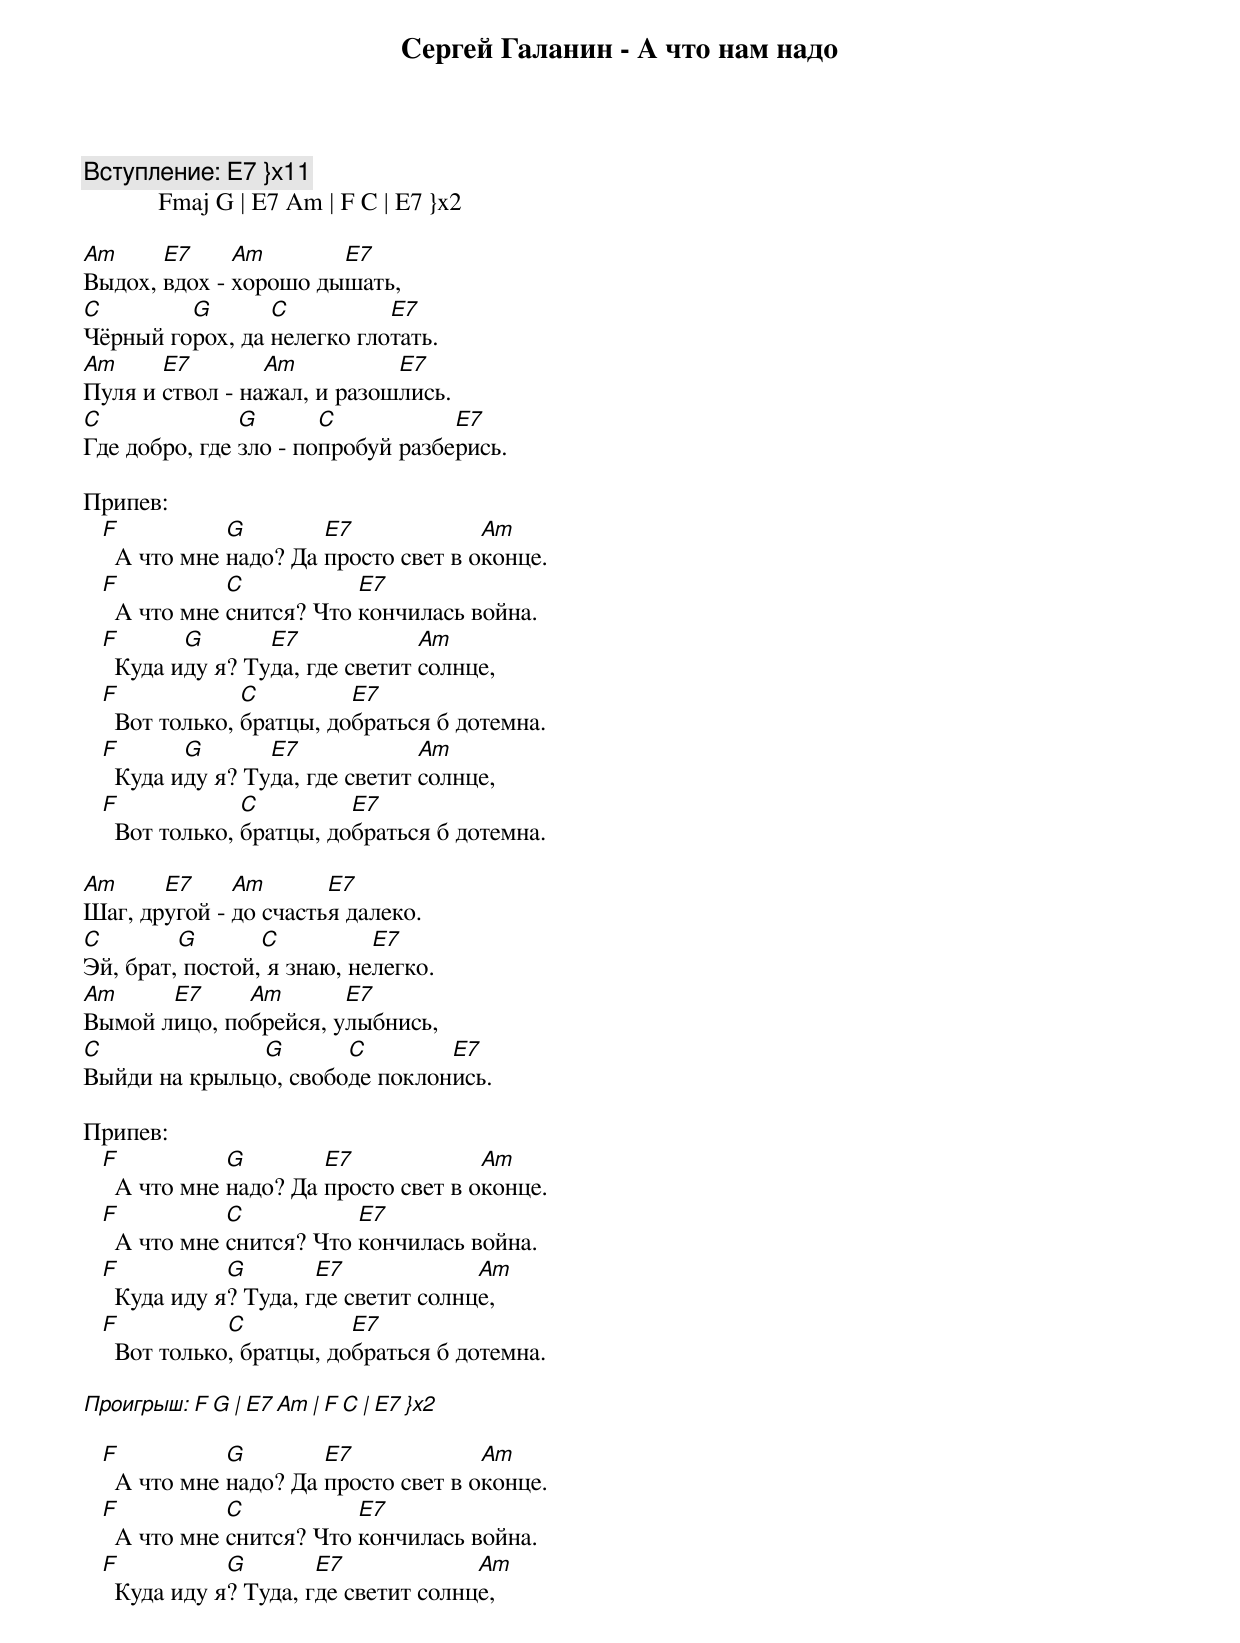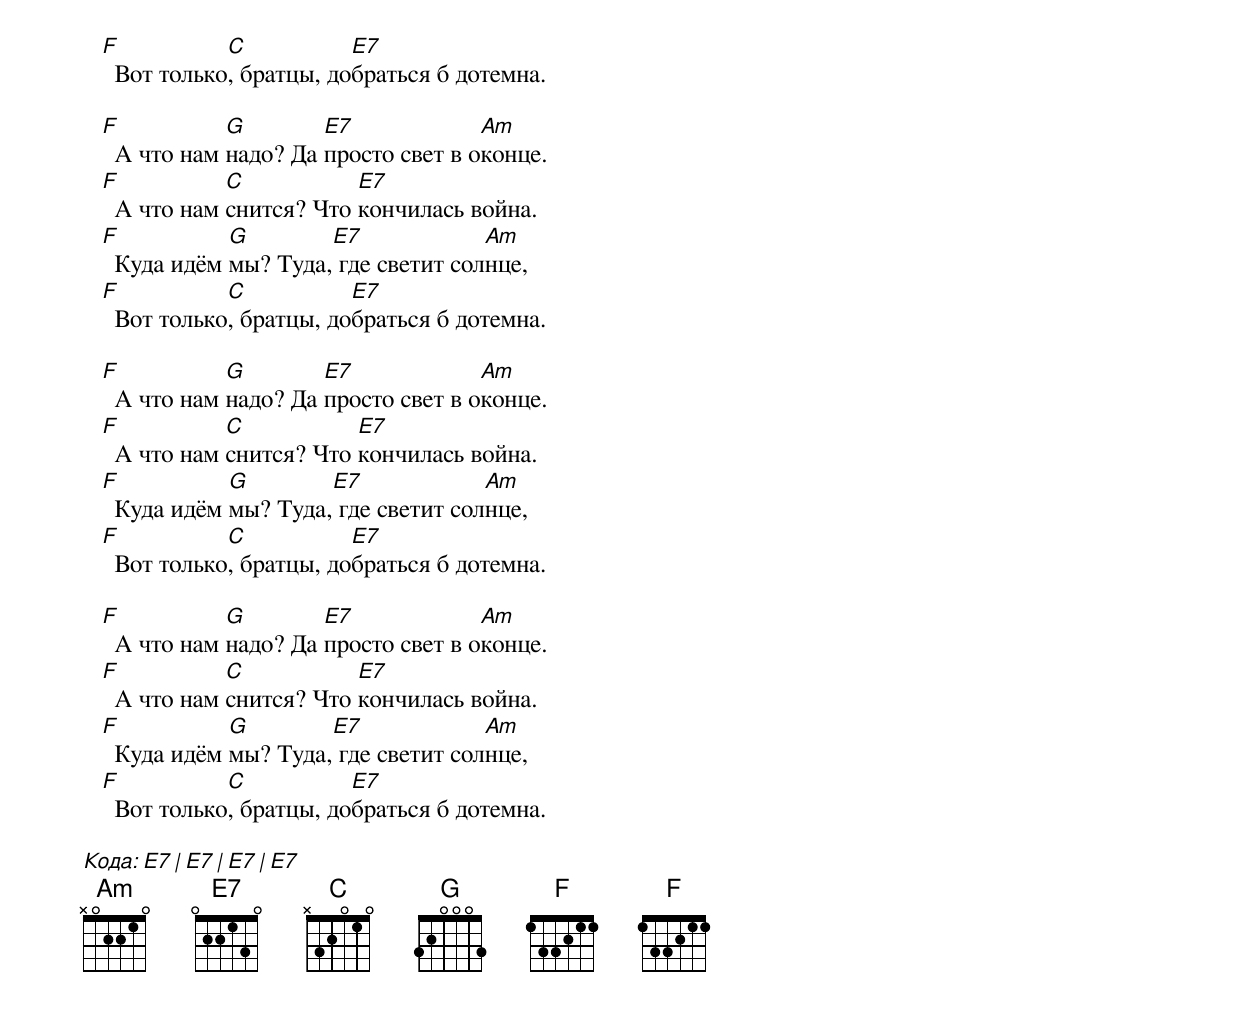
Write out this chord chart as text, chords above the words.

Сергей Галанин - А что нам надо

Вступление: E7 }x11
            Fmaj G | E7 Am | F C | E7 }x2

Am     E7     Am       E7
Выдох, вдох - хорошо дышать,
C        G       C          E7
Чёрный горох, да нелегко глотать.
Am     E7        Am          E7
Пуля и ствол - нажал, и разошлись.
C              G       C           E7
Где добро, где зло - попробуй разберись.

Припев:
   F           G        E7             Am
     А что мне надо? Да просто свет в оконце.
   F           C           E7
     А что мне снится? Что кончилась война.
   F       G       E7             Am
     Куда иду я? Туда, где светит солнце,
   F             C         E7
     Вот только, братцы, добраться б дотемна.
   F       G       E7             Am
     Куда иду я? Туда, где светит солнце,
   F             C         E7
     Вот только, братцы, добраться б дотемна.

Am     E7     Am       E7
Шаг, другой - до счастья далеко.
C        G       C          E7
Эй, брат, постой, я знаю, нелегко.
Am     E7     Am       E7
Вымой лицо, побрейся, улыбнись,
C              G       C        E7
Выйди на крыльцо, свободе поклонись.

Припев:
   F           G        E7             Am
     А что мне надо? Да просто свет в оконце.
   F           C           E7
     А что мне снится? Что кончилась война.
   F           G        E7             Am
     Куда иду я? Туда, где светит солнце,
   F           C           E7
     Вот только, братцы, добраться б дотемна.

Проигрыш: Fmaj G | E7 Am | F C | E7 }x2

   F           G        E7             Am
     А что мне надо? Да просто свет в оконце.
   F           C           E7
     А что мне снится? Что кончилась война.
   F           G        E7             Am
     Куда иду я? Туда, где светит солнце,
   F           C           E7
     Вот только, братцы, добраться б дотемна.

   F           G        E7             Am
     А что нам надо? Да просто свет в оконце.
   F           C           E7
     А что нам снится? Что кончилась война.
   F           G        E7             Am
     Куда идём мы? Туда, где светит солнце,
   F           C           E7
     Вот только, братцы, добраться б дотемна.

   F           G        E7             Am
     А что нам надо? Да просто свет в оконце.
   F           C           E7
     А что нам снится? Что кончилась война.
   F           G        E7             Am
     Куда идём мы? Туда, где светит солнце,
   F           C           E7
     Вот только, братцы, добраться б дотемна.

   F           G        E7             Am
     А что нам надо? Да просто свет в оконце.
   F           C           E7
     А что нам снится? Что кончилась война.
   F           G        E7             Am
     Куда идём мы? Туда, где светит солнце,
   F           C           E7
     Вот только, братцы, добраться б дотемна.

Кода: E7 | E7 | E7 | E7
